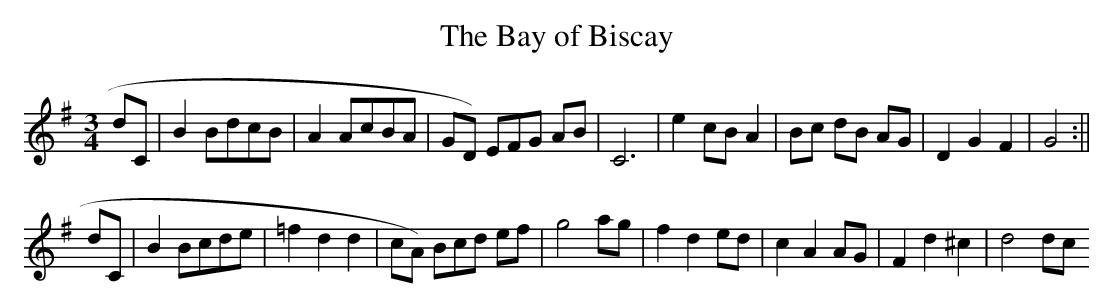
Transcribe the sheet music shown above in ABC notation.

X:1
T:The Bay of Biscay
M:3/4
L:1/8
K:G
dC|B2 BdcB|A2 AcBA|GD 3)EFG AB|C6|e2 cB A2|Bc dB AG|D2 G2 F2|G4:||
dC|B2 Bcde|=f2 d2 d2|cA 3)Bcd ef|g4 ag|f2 d2 ed|c2 A2 AG|F2 d2 ^c2|d4 dc
||
